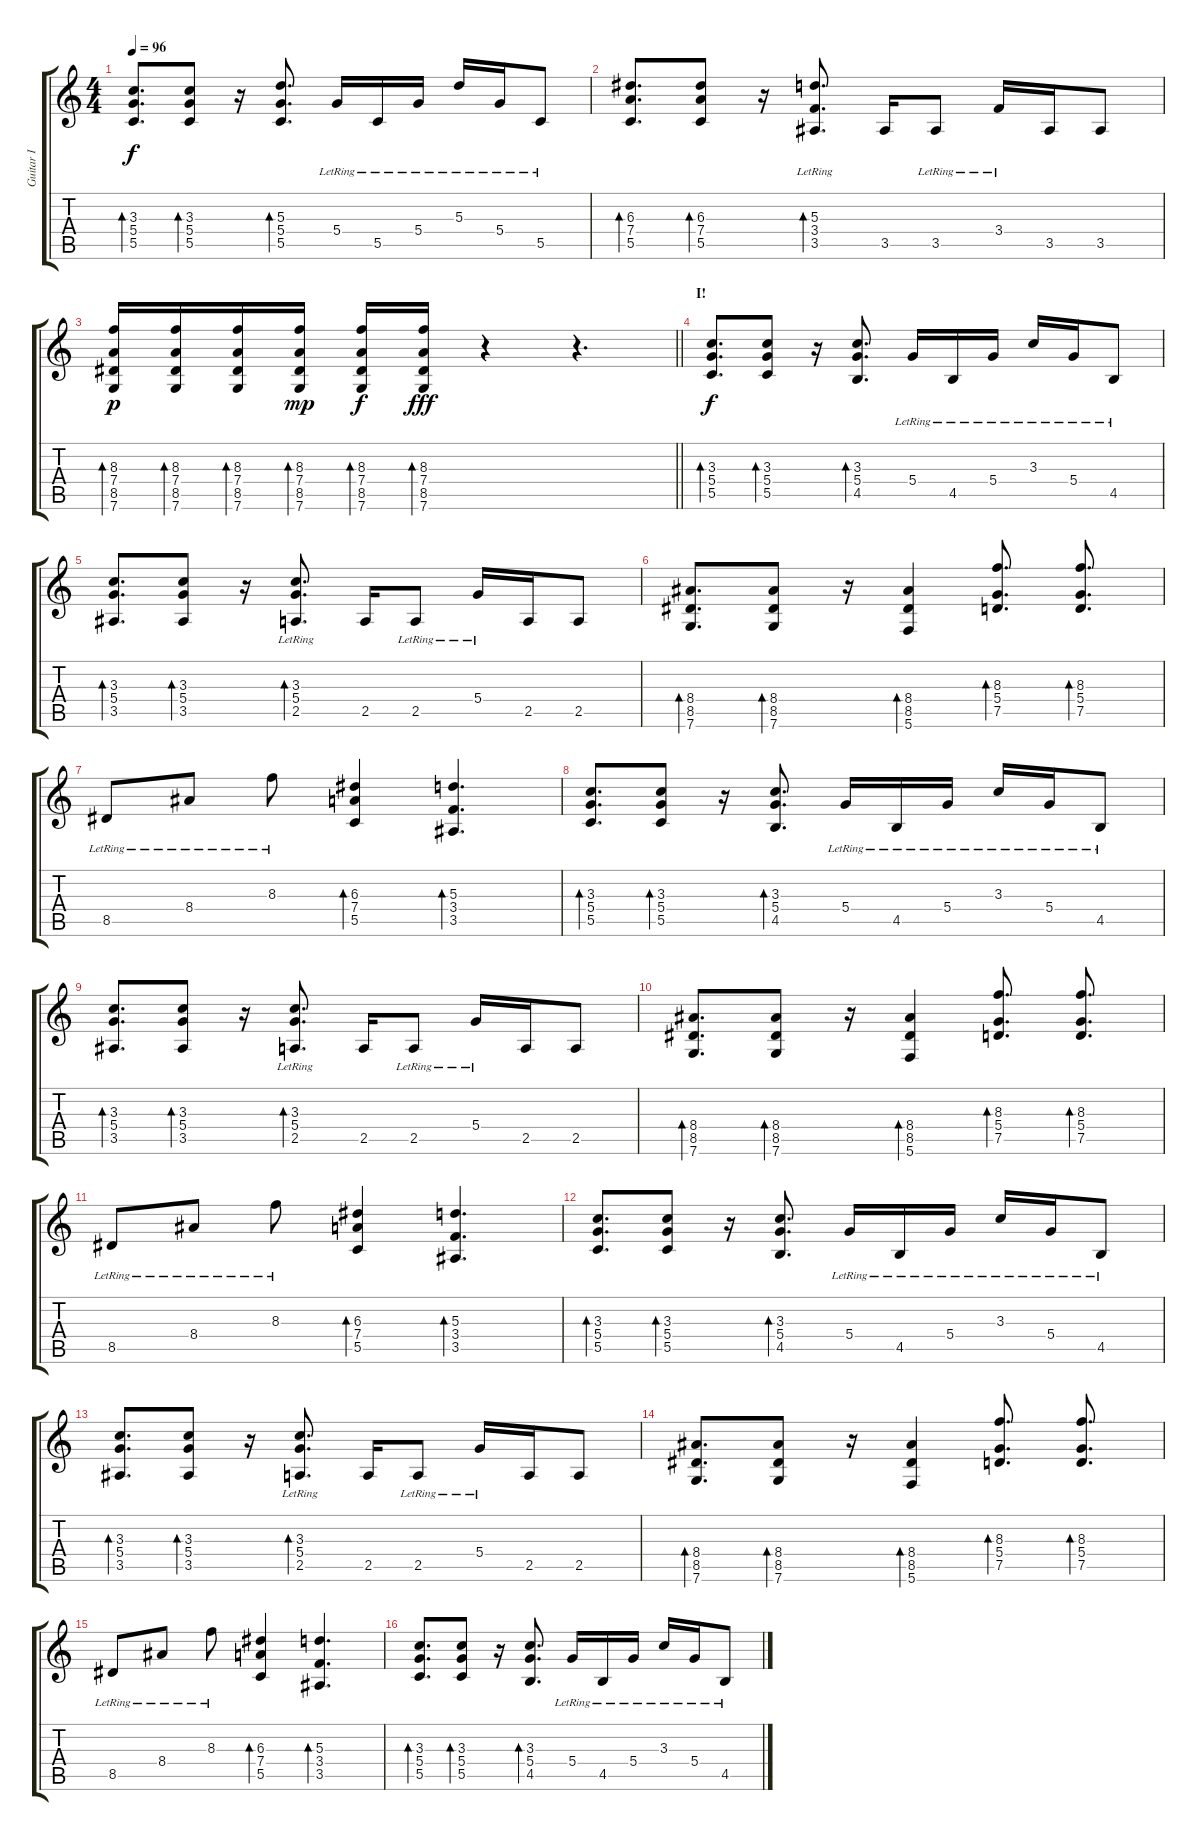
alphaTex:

\track ("Guitar I" "Guitar I") {instrument overdrivenguitar}
\staff {score tabs}
\tuning (G4 E4 A3 D3 G2 C2) {hide}
\ts (4 4)
\tempo 96
\clef g2
\ks c
(3.3 5.4 5.5).8{d bd 60 dy f} (3.3 5.4 5.5).8{bd 60} r.16 (5.3 5.4 5.5).8{d bd 60} 5.4{lr}.16 5.5{lr}.16 5.4{lr}.16 5.3{lr}.16 5.4{lr}.16 5.5{lr}.8 |
(6.3 7.4 5.5).8{d bd 60} (6.3 7.4 5.5).8{bd 60} r.16 (5.3{lr} 3.4{lr} 3.5{lr}).8{d bd 60} 3.5.16 3.5{lr}.8 3.4{lr}.16 3.5.16 3.5.8 |
\barLineRight lightlight
(8.3 7.4 8.5 7.6).16{bd 60 dy p} (8.3 7.4 8.5 7.6).16{bd 60} (8.3 7.4 8.5 7.6).16{bd 60} (8.3 7.4 8.5 7.6).16{bd 60 dy mp} (8.3 7.4 8.5 7.6).16{bd 60 dy f} (8.3 7.4 8.5 7.6).16{bd 60 dy fff} r.4 r.4{d instrument overdrivenguitar} |
\section ("" "I!")
(3.3 5.4 5.5).8{d bd 60 dy f} (3.3 5.4 5.5).8{bd 60} r.16 (3.3 5.4 4.5).8{d bd 60} 5.4{lr}.16 4.5{lr}.16 5.4{lr}.16 3.3{lr}.16 5.4{lr}.16 4.5{lr}.8 |
(3.3 5.4 3.5).8{d bd 60} (3.3 5.4 3.5).8{bd 60} r.16 (3.3{lr} 5.4{lr} 2.5{lr}).8{d bd 60} 2.5.16 2.5{lr}.8 5.4{lr}.16 2.5.16 2.5.8 |
(8.4 8.5 7.6).8{d bd 60} (8.4 8.5 7.6).8{bd 60} r.16 (8.4 8.5 5.6).4{bd 60} (8.3 5.4 7.5).8{d bd 60} (8.3 5.4 7.5).8{d bd 60} |
8.5{lr}.8 8.4{lr}.8 8.3{lr}.8 (6.3 7.4 5.5).4{bd 60} (5.3 3.4 3.5).4{d bd 60} |
(3.3 5.4 5.5).8{d bd 60} (3.3 5.4 5.5).8{bd 60} r.16 (3.3 5.4 4.5).8{d bd 60} 5.4{lr}.16 4.5{lr}.16 5.4{lr}.16 3.3{lr}.16 5.4{lr}.16 4.5{lr}.8 |
(3.3 5.4 3.5).8{d bd 60} (3.3 5.4 3.5).8{bd 60} r.16 (3.3{lr} 5.4{lr} 2.5{lr}).8{d bd 60} 2.5.16 2.5{lr}.8 5.4{lr}.16 2.5.16 2.5.8 |
(8.4 8.5 7.6).8{d bd 60} (8.4 8.5 7.6).8{bd 60} r.16 (8.4 8.5 5.6).4{bd 60} (8.3 5.4 7.5).8{d bd 60} (8.3 5.4 7.5).8{d bd 60} |
8.5{lr}.8 8.4{lr}.8 8.3{lr}.8 (6.3 7.4 5.5).4{bd 60} (5.3 3.4 3.5).4{d bd 60} |
(3.3 5.4 5.5).8{d bd 60} (3.3 5.4 5.5).8{bd 60} r.16 (3.3 5.4 4.5).8{d bd 60} 5.4{lr}.16 4.5{lr}.16 5.4{lr}.16 3.3{lr}.16 5.4{lr}.16 4.5{lr}.8 |
(3.3 5.4 3.5).8{d bd 60} (3.3 5.4 3.5).8{bd 60} r.16 (3.3{lr} 5.4{lr} 2.5{lr}).8{d bd 60} 2.5.16 2.5{lr}.8 5.4{lr}.16 2.5.16 2.5.8 |
(8.4 8.5 7.6).8{d bd 60} (8.4 8.5 7.6).8{bd 60} r.16 (8.4 8.5 5.6).4{bd 60} (8.3 5.4 7.5).8{d bd 60} (8.3 5.4 7.5).8{d bd 60} |
8.5{lr}.8 8.4{lr}.8 8.3{lr}.8 (6.3 7.4 5.5).4{bd 60} (5.3 3.4 3.5).4{d bd 60} |
(3.3 5.4 5.5).8{d bd 60} (3.3 5.4 5.5).8{bd 60} r.16 (3.3 5.4 4.5).8{d bd 60} 5.4{lr}.16 4.5{lr}.16 5.4{lr}.16 3.3{lr}.16 5.4{lr}.16 4.5{lr}.8
